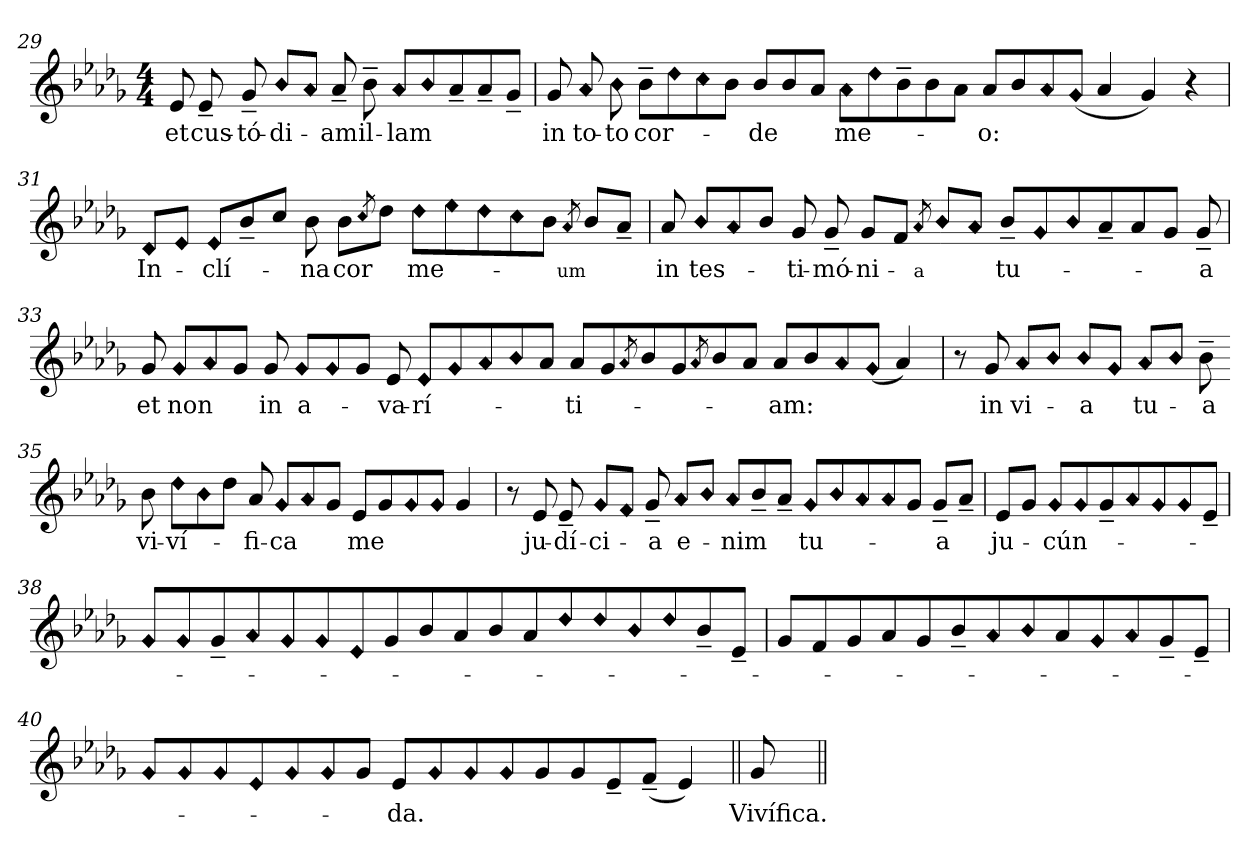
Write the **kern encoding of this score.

**kern	**text
*part1	*part1
*staff1	*staff1
!!LO:LB:g=z
*clefG2	*
*k[b-e-a-d-g-]	*
*D-:	*
*M4/4	*
=29	=29
!	!LO:LY:b:color=#000000
8e-i/	et
!	!LO:LY:b:color=#000000
8e-~i/	cus-
!	!LO:LY:b:color=#000000
8g-~i/	-tó-
!LO:N:head=diamond	!
!	!LO:LY:b:color=#000000
8b-i/L	-di-
!LO:N:head=diamond	!
8a-i/J	.
!	!LO:LY:b:color=#000000
8a-~i/	-am
!	!LO:LY:b:color=#000000
8b-~i\	il-
!LO:N:head=diamond	!
!	!LO:LY:b:color=#000000
8a-i/L	-lam
!LO:N:head=diamond	!
8b-i/	.
8a-~i/	.
8a-~i/	.
8g-~i/J	.
=30'	=30'
!	!LO:LY:b:color=#000000
8g-i/	in
!LO:N:head=diamond	!
!	!LO:LY:b:color=#000000
8a-i/	to-
!LO:N:head=diamond	!
!	!LO:LY:b:color=#000000
8b-i\	-to
!	!LO:LY:b:color=#000000
8b-~i\L	cor-
!LO:N:head=diamond	!
8dd-i\	.
!LO:N:head=diamond	!
8cci\	.
8b-i\J	.
!	!LO:LY:b:color=#000000
8b-i/L	-de
8b-i/	.
8a-i/J	.
!LO:N:head=diamond	!
!	!LO:LY:b:color=#000000
8a-i\L	me-
!LO:N:head=diamond	!
8dd-i\	.
8b-~i\	.
8b-i\	.
8a-i\J	.
!	!LO:LY:b:color=#000000
8a-i/L	-o:
8b-i/	.
!LO:N:head=diamond	!
8a-i/	.
!LO:N:head=diamond	!
(8g-i/J	.
4a-i/	.
4g-i/)	.
4r	.
!!LO:LB:g=z
=31	=31
!LO:N:head=diamond	!
!	!LO:LY:b:color=#000000
8d-i/L	In-
!LO:N:head=diamond	!
8e-i/J	.
!LO:N:head=diamond	!
!	!LO:LY:b:color=#000000
8e-i/L	-clí-
8b-~i/	.
8cci/J	.
!	!LO:LY:b:color=#000000
8b-i\	-na
!	!LO:LY:b:color=#000000
8b-i\L	cor
!LO:N:head=diamond	!
8qcci/	.
8dd-i\J	.
!LO:N:head=diamond	!
!	!LO:LY:b:color=#000000
8dd-i\L	me-
!LO:N:head=diamond	!
8ee-i\	.
!LO:N:head=diamond	!
8dd-i\	.
!LO:N:head=diamond	!
8cci\	.
8b-i\J	.
!LO:N:head=diamond	!
!	!LO:LY:b:color=#000000
8qa-i/	-um
8b-i/L	.
8a-~i/J	.
=32'	=32'
!	!LO:LY:b:color=#000000
8a-i/	in
!LO:N:head=diamond	!
!	!LO:LY:b:color=#000000
8b-i/L	tes-
!LO:N:head=diamond	!
8a-i/	.
8b-i/J	.
!	!LO:LY:b:color=#000000
8g-i/	-ti-
!	!LO:LY:b:color=#000000
8g-~i/	-mó-
!	!LO:LY:b:color=#000000
8g-i/L	-ni-
8fi/J	.
!LO:N:head=diamond	!
!	!LO:LY:b:color=#000000
8qa-i/	-a
!LO:N:head=diamond	!
8b-i/L	.
!LO:N:head=diamond	!
8a-i/J	.
!	!LO:LY:b:color=#000000
8b-~i/L	tu-
!LO:N:head=diamond	!
8g-i/	.
!LO:N:head=diamond	!
8b-i/	.
8a-~i/	.
8a-i/	.
8g-i/J	.
!	!LO:LY:b:color=#000000
8g-~i/	-a
!!LO:LB:g=z
=33'	=33'
!	!LO:LY:b:color=#000000
8g-i/	et
!LO:N:head=diamond	!
!	!LO:LY:b:color=#000000
8g-i/L	non
!LO:N:head=diamond	!
8a-i/	.
8g-i/J	.
!	!LO:LY:b:color=#000000
8g-i/	in
!LO:N:head=diamond	!
!	!LO:LY:b:color=#000000
8g-i/L	a-
!LO:N:head=diamond	!
8g-i/	.
8g-i/J	.
!	!LO:LY:b:color=#000000
8e-i/	-va-
!LO:N:head=diamond	!
!	!LO:LY:b:color=#000000
8e-i/L	-rí-
!LO:N:head=diamond	!
8g-i/	.
!LO:N:head=diamond	!
8a-i/	.
!LO:N:head=diamond	!
8b-i/	.
8a-i/J	.
!	!LO:LY:b:color=#000000
8a-i/L	-ti-
8g-i/	.
!LO:N:head=diamond	!
8qa-i/	.
8b-i/	.
8g-i/	.
!LO:N:head=diamond	!
8qa-i/	.
8b-i/	.
8a-i/J	.
!	!LO:LY:b:color=#000000
8a-i/L	-am:
8b-i/	.
!LO:N:head=diamond	!
8a-i/	.
!LO:N:head=diamond	!
(8g-i/J	.
4a-i/)	.
=34	=34
8r	.
!	!LO:LY:b:color=#000000
8g-i/	in
!LO:N:head=diamond	!
!	!LO:LY:b:color=#000000
8a-i/L	vi-
!LO:N:head=diamond	!
8b-i/J	.
!LO:N:head=diamond	!
!	!LO:LY:b:color=#000000
8b-i/L	-a
!LO:N:head=diamond	!
8g-i/J	.
!LO:N:head=diamond	!
!	!LO:LY:b:color=#000000
8a-i/L	tu-
!LO:N:head=diamond	!
8b-i/J	.
!	!LO:LY:b:color=#000000
8b-~i\	-a
!!LO:LB:g=z
=35-	=35-
!	!LO:LY:b:color=#000000
8b-i\	vi-
!LO:N:head=diamond	!
!	!LO:LY:b:color=#000000
8dd-i\L	-ví-
!LO:N:head=diamond	!
8b-i\	.
8dd-i\J	.
!	!LO:LY:b:color=#000000
8a-i/	-fi-
!LO:N:head=diamond	!
!	!LO:LY:b:color=#000000
8g-i/L	-ca
!LO:N:head=diamond	!
8a-i/	.
8g-i/J	.
!	!LO:LY:b:color=#000000
8e-i/L	me
8g-i/	.
!LO:N:head=diamond	!
8g-i/	.
!LO:N:head=diamond	!
8g-i/J	.
4g-i/	.
=36	=36
8r	.
!	!LO:LY:b:color=#000000
8e-i/	ju-
!	!LO:LY:b:color=#000000
8e-~i/	-dí-
!LO:N:head=diamond	!
!	!LO:LY:b:color=#000000
8g-i/L	-ci-
!LO:N:head=diamond	!
8fi/J	.
!	!LO:LY:b:color=#000000
8g-~i/	-a
!LO:N:head=diamond	!
!	!LO:LY:b:color=#000000
8a-i/L	e-
!LO:N:head=diamond	!
8b-i/J	.
!LO:N:head=diamond	!
!	!LO:LY:b:color=#000000
8a-i/L	-nim
8b-~i/	.
8a-~i/J	.
!LO:N:head=diamond	!
!	!LO:LY:b:color=#000000
8g-i/L	tu-
!LO:N:head=diamond	!
8b-i/	.
!LO:N:head=diamond	!
8a-i/	.
!LO:N:head=diamond	!
8a-i/	.
8g-i/J	.
!	!LO:LY:b:color=#000000
8g-~i/L	-a
8a-~i/J	.
=37'	=37'
!	!LO:LY:b:color=#000000
8e-i/L	ju-
8g-i/J	.
!LO:N:head=diamond	!
!	!LO:LY:b:color=#000000
8g-i/L	-cún-
!LO:N:head=diamond	!
8g-i/	.
8g-~i/	.
!LO:N:head=diamond	!
8a-i/	.
!LO:N:head=diamond	!
8g-i/	.
!LO:N:head=diamond	!
8g-i/	.
8e-~i/J	.
!!LO:LB:g=z
=38'	=38'
!LO:N:head=diamond	!
8g-i/L	.
!LO:N:head=diamond	!
8g-i/	.
8g-~i/	.
!LO:N:head=diamond	!
8a-i/	.
!LO:N:head=diamond	!
8g-i/	.
!LO:N:head=diamond	!
8g-i/	.
!LO:N:head=diamond	!
8e-i/	.
8g-i/	.
8b-i/	.
8a-i/	.
8b-i/	.
8a-i/	.
!LO:N:head=diamond	!
8dd-i/	.
!LO:N:head=diamond	!
8dd-i/	.
!LO:N:head=diamond	!
8b-i/	.
!LO:N:head=diamond	!
8dd-i/	.
8b-~i/	.
8e-~i/J	.
=39'	=39'
8g-i/L	.
8fi/	.
8g-i/	.
8a-i/	.
8g-i/	.
8b-~i/	.
!LO:N:head=diamond	!
8a-i/	.
!LO:N:head=diamond	!
8b-i/	.
8a-i/	.
!LO:N:head=diamond	!
8g-i/	.
!LO:N:head=diamond	!
8a-i/	.
8g-~i/	.
8e-~i/J	.
=40'	=40'
!LO:N:head=diamond	!
8g-i/L	.
!LO:N:head=diamond	!
8g-i/	.
!LO:N:head=diamond	!
8g-i/	.
!LO:N:head=diamond	!
8e-i/	.
!LO:N:head=diamond	!
8g-i/	.
!LO:N:head=diamond	!
8g-i/	.
8g-i/J	.
!	!LO:LY:b:color=#000000
8e-i/L	-da.
!LO:N:head=diamond	!
8g-i/	.
!LO:N:head=diamond	!
8g-i/	.
!LO:N:head=diamond	!
8g-i/	.
8g-i/	.
8g-i/	.
8e-~i/	.
(8f~i/J	.
4e-i/)	.
=41||	=41||
!	!LO:LY:b:color=#000000
8g-i/	Vivífica.
=||	=||
*-	*-
